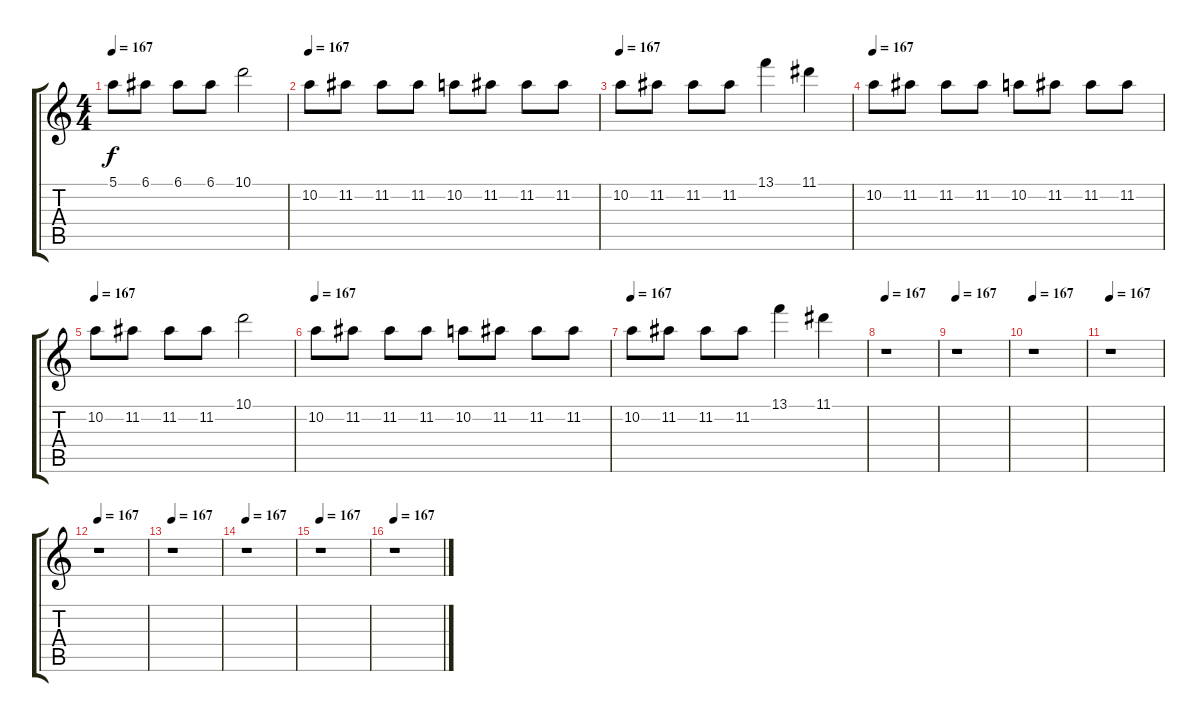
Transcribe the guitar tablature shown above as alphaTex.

\track "" {instrument overdrivenguitar}
\staff {score tabs}
\tuning (E4 B3 G3 D3 A2 E2) {hide}
\ts (4 4)
\tempo 167
\clef g2
\ks c
5.1.8{dy f} 6.1.8 6.1.8 6.1.8 10.1.2 |
\tempo 167
10.2.8 11.2.8 11.2.8 11.2.8 10.2.8 11.2.8 11.2.8 11.2.8 |
\tempo 167
10.2.8 11.2.8 11.2.8 11.2.8 13.1.4 11.1.4 |
\tempo 167
10.2.8 11.2.8 11.2.8 11.2.8 10.2.8 11.2.8 11.2.8 11.2.8 |
\tempo 167
10.2.8 11.2.8 11.2.8 11.2.8 10.1.2 |
\tempo 167
10.2.8 11.2.8 11.2.8 11.2.8 10.2.8 11.2.8 11.2.8 11.2.8 |
\tempo 167
10.2.8 11.2.8 11.2.8 11.2.8 13.1.4 11.1.4 |
\tempo 167
r.1 |
\tempo 167
r.1 |
\tempo 167
r.1 |
\tempo 167
r.1 |
\tempo 167
r.1 |
\tempo 167
r.1 |
\tempo 167
r.1 |
\tempo 167
r.1 |
\tempo 167
r.1
